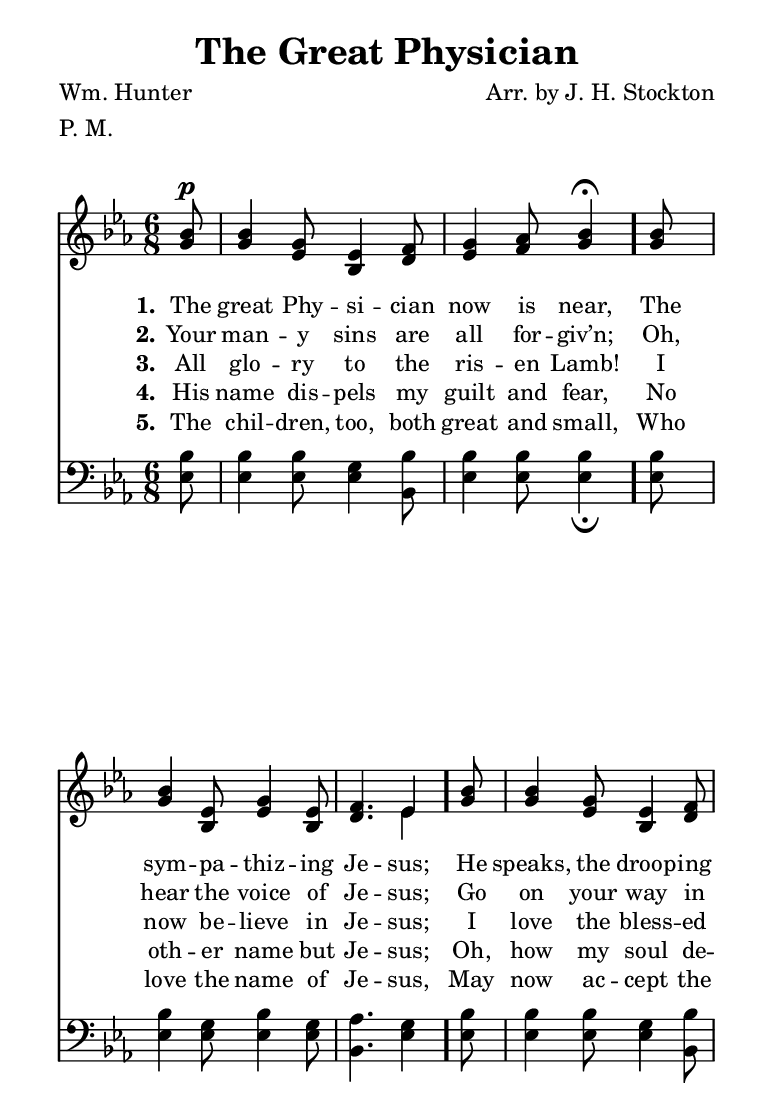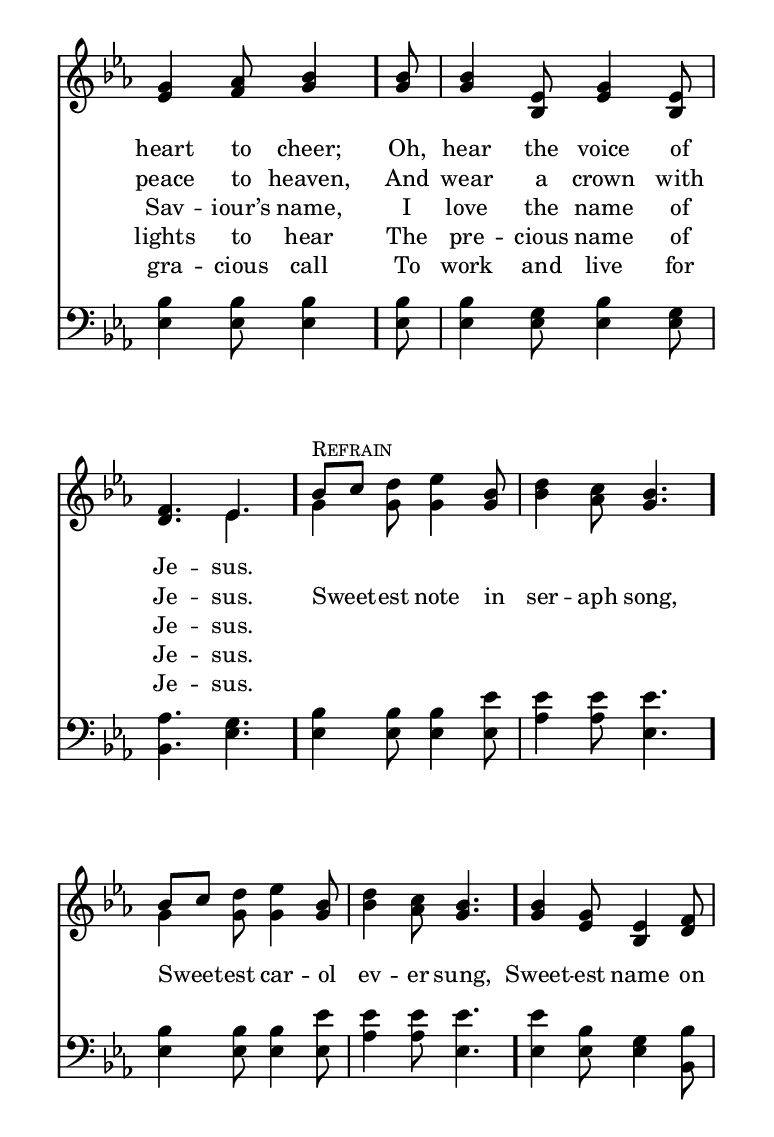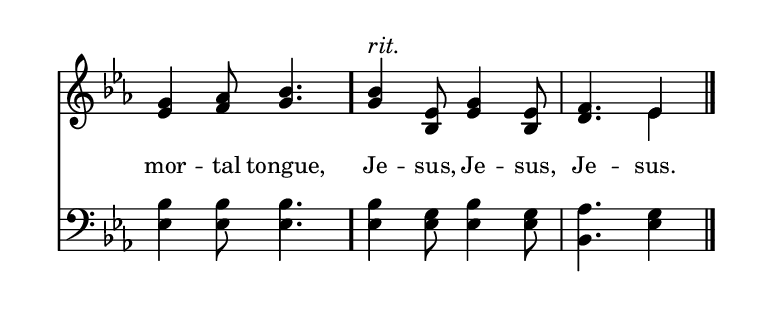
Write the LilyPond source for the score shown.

\include "common/global.ily"
\paper {
  \include "common/paper.ily"
}

\header{
  %gospel
  hymnnumber = "42"
  title = "The Great Physician"
  tunename = ""
  meter = "P. M."
  poet = "Wm. Hunter"
  composer = "Arr. by J. H. Stockton"
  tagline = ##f
}

% for fermata in MIDI
ta = { \tempo 4=80 }
tb = { \tempo 4=40 }
tc = { \tempo 4=60 }

patternAA = { \ta c8 | c4 c8 c4 c8 | c4 c8 \tb c4 \ta }
patternAB = { \ta c8 | c4 c8 c4 c8 | c4.       c4     }
patternAC = { \ta c8 | c4 c8 c4 c8 | c4 c8     c4     }
patternAD = { \ta c8 | c4 c8 c4 c8 | c4.       c4.    }
patternAE = { \ta      c4 c8 c4 c8 | c4 c8     c4.    }

patternBA = { \ta c8[ c8] c8 c4 c8 | c4 c8 c4. }
patternBB = { \ta c4      c8 c4 c8 | c4 c8 c4. }

% \tc for ritardando
patternCA = { \tc c4 c8 c4 c8 | c4. c4 }

global = {
  \include "common/overrides.ily"
  \override Staff.TimeSignature.style = #'numbered
  \time 6/8
  \override Score.MetronomeMark.transparent = ##t % hide all fermata changes too
  \ta
  \key ees \major
  \partial 8
  \autoBeamOff
}

notesSoprano = {
\global
\relative c'' {

  \changePitch \patternAA { bes^\markup { \dynamic p } | bes g ees f | g aes bes \fermata }
  \changePitch \patternAB { bes | bes ees, g ees | f ees }
  \changePitch \patternAC { bes' | bes g ees f | g aes bes }
  \changePitch \patternAD { bes | bes ees, g ees | f ees }

  << s^\markup { \small \caps "Refrain" }
  \changePitch \patternBA { bes' c d ees bes | d c bes } >>
  \changePitch \patternBA { bes c d ees bes | d c bes }
  \changePitch \patternAE { bes g ees f | g aes bes }
  \changePitch \patternCA { bes^\markup { \italic rit. } ees, g ees | f ees }

  \bar "|."

}
}

notesAlto = {
\global
\relative e' {

  \changePitch \patternAA { g | g ees bes d | ees f g }
  \changePitch \patternAB { g | g bes, ees bes | d ees }
  \changePitch \patternAC { g | g ees bes d | ees f g }
  \changePitch \patternAD { g | g bes, ees bes | d ees }

  \changePitch \patternBB { g | g g g | bes aes g }
  \changePitch \patternBB { g | g g g | bes aes g }
  \changePitch \patternAE { g ees bes d | ees f g }
  \changePitch \patternCA { g bes, ees bes | d ees }

}
}

notesTenor = {
\global
\relative a {

  \changePitch \patternAA { bes | bes bes g bes | bes bes bes }
  \changePitch \patternAB { bes | bes g bes g | aes g }
  \changePitch \patternAC { bes | bes bes g bes | bes bes bes }
  \changePitch \patternAD { bes | bes g bes g | aes g }

  \changePitch \patternBB { bes bes bes ees | ees ees ees }
  \changePitch \patternBB { bes bes bes ees | ees ees ees }
  \changePitch \patternAE { ees bes g bes | bes bes bes }
  \changePitch \patternCA { bes g bes g | aes g }

}
}

notesBass = {
\global
\relative f {

  \changePitch \patternAA { ees | ees ees ees bes | ees ees ees_\fermata }
  \changePitch \patternAB { ees | ees ees ees ees | bes ees }
  \changePitch \patternAC { ees | ees ees ees bes | ees ees ees }
  \changePitch \patternAD { ees | ees ees ees ees | bes ees }

  \changePitch \patternBB { ees ees ees ees | aes aes ees }
  \changePitch \patternBB { ees ees ees ees | aes aes ees }
  \changePitch \patternAE { ees ees ees bes | ees ees ees }
  \changePitch \patternCA { ees ees ees ees | bes ees }

}
}

Refrain = \lyricmode {

Sweet -- est note in ser -- aph song, \bar "."
Sweet -- est car -- ol ev -- er sung, \bar "." \eogbreak
Sweet -- est name on mor -- tal tongue, \bar "."
Je -- sus, Je -- sus, Je -- sus. \bar "." \eogbreak

}

wordsA = \lyricmode {
\set stanza = "1."

The great Phy -- si -- cian now is near, \bar "."
The sym -- pa -- thiz -- ing Je -- sus; \bar "." \eogbreak
He speaks, the droop -- ing heart to cheer; \bar "."
Oh, hear the voice of Je -- sus. \bar "." \eogbreak

}

wordsB = \lyricmode {
\set stanza = "2."

Your man -- y sins are all for -- giv’n;
Oh, hear the voice of Je -- sus;
Go on your way in peace to heaven,
And wear a crown with Je -- sus.

\Refrain

}

wordsC = \lyricmode {
\set stanza = "3."

All glo -- ry to the ris -- en Lamb!
I now be -- lieve in Je -- sus;
I love the bless -- ed Sav -- iour’s name,
I love the name of Je -- sus.

}

wordsD = \lyricmode {
\set stanza = "4."

His name dis -- pels my guilt and fear,
No oth -- er name but Je -- sus;
Oh, how my soul de -- lights to hear
The pre -- cious name of Je -- sus.

}

wordsE = \lyricmode {
\set stanza = "5."

The chil -- dren, too, both great and small,
Who love the name of Je -- sus,
May now ac -- cept the gra -- cious call
To work and live for Je -- sus.

}

\score {
  \context ChoirStaff <<
    \context Staff = upper <<
      \set Staff.autoBeaming = ##f
      \set ChoirStaff.systemStartDelimiter = #'SystemStartBar
      \set ChoirStaff.printPartCombineTexts = ##f
      \partcombine #'(2 . 9) \notesSoprano \notesAlto
      \context NullVoice = sopranos { \voiceOne << \notesSoprano >> }
      \context NullVoice = altos { \voiceTwo << \notesAlto >> }
      \context Lyrics = one   \lyricsto sopranos \wordsA
      \context Lyrics = two   \lyricsto sopranos \wordsB
      \context Lyrics = three \lyricsto sopranos \wordsC
      \context Lyrics = four  \lyricsto sopranos \wordsD
      \context Lyrics = five  \lyricsto sopranos \wordsE
    >>
    \context Staff = men <<
      \set Staff.autoBeaming = ##f
      \clef bass
      \set ChoirStaff.printPartCombineTexts = ##f
      \partcombine #'(2 . 9) \notesTenor \notesBass
      \context NullVoice = tenors { \voiceOne << \notesTenor >> }
      \context NullVoice = basses { \voiceTwo << \notesBass >> }
    >>
  >>
  \layout {
    \include "common/layout.ily"
  }
  \midi{
    \include "common/midi.ily"
  }
}

\version "2.19.49"  % necessary for upgrading to future LilyPond versions.

% vi:set et ts=2 sw=2 ai nocindent syntax=lilypond:
